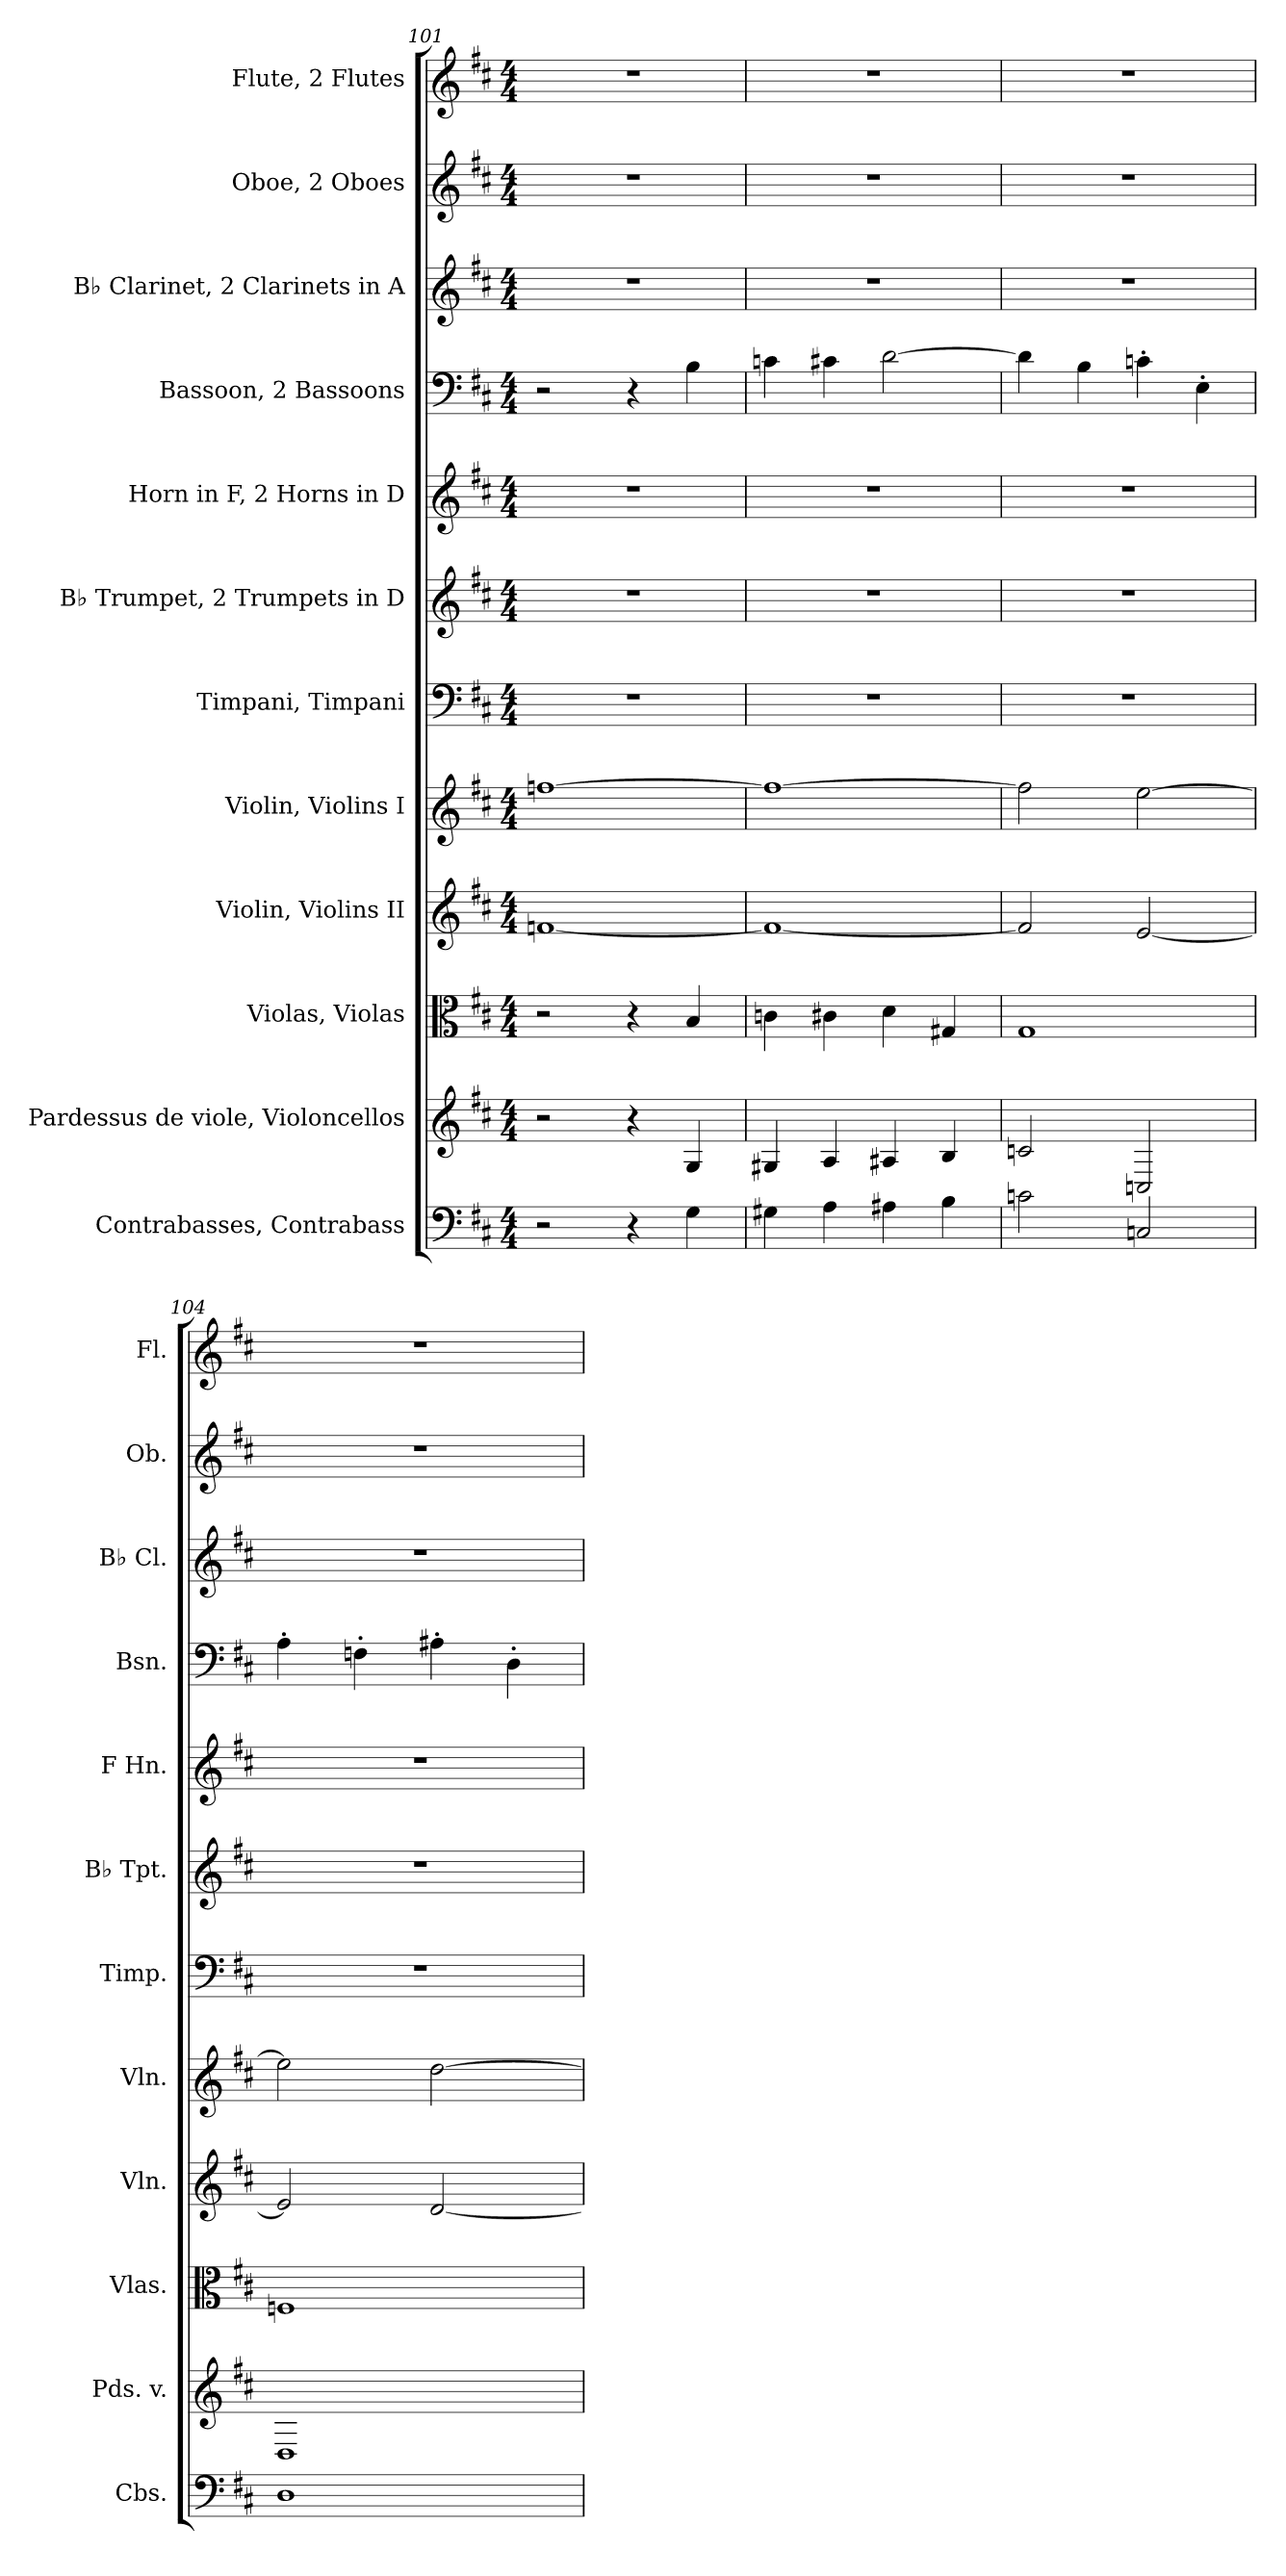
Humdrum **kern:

**kern	**kern	**kern	**kern	**kern	**kern	**kern	**kern	**kern	**kern	**kern	**kern
*part12	*part11	*part10	*part9	*part8	*part7	*part6	*part5	*part4	*part3	*part2	*part1
*staff12	*staff11	*staff10	*staff9	*staff8	*staff7	*staff6	*staff5	*staff4	*staff3	*staff2	*staff1
*I"Contrabasses, Contrabass	*I"Pardessus de viole, Violoncellos	*I"Violas, Violas	*I"Violin, Violins II	*I"Violin, Violins I	*I"Timpani, Timpani	*I"B♭ Trumpet, 2 Trumpets in D	*I"Horn in F, 2 Horns in D	*I"Bassoon, 2 Bassoons	*I"B♭ Clarinet, 2 Clarinets in A	*I"Oboe, 2 Oboes	*I"Flute, 2 Flutes
*I'Cbs.	*I'Pds. v.	*I'Vlas.	*I'Vln.	*I'Vln.	*I'Timp.	*I'B♭ Tpt.	*I'F Hn.	*I'Bsn.	*I'B♭ Cl.	*I'Ob.	*I'Fl.
*clefF4	*clefG2	*clefC3	*clefG2	*clefG2	*clefF4	*clefG2	*clefG2	*clefF4	*clefG2	*clefG2	*clefG2
*ITrd7c12	*	*	*	*	*	*ITrd1c2	*ITrd4c7	*	*ITrd1c2	*	*
*k[f#c#]	*k[f#c#]	*k[f#c#]	*k[f#c#]	*k[f#c#]	*k[f#c#]	*k[]	*k[f#]	*k[f#c#]	*k[]	*k[f#c#]	*k[f#c#]
*M4/4	*M4/4	*M4/4	*M4/4	*M4/4	*M4/4	*M4/4	*M4/4	*M4/4	*M4/4	*M4/4	*M4/4
=101	=101	=101	=101	=101	=101	=101	=101	=101	=101	=101	=101
2r	2r	2r	[1fn	[1ffn	1r	1r	1r	2r	1r	1r	1r
4r	4r	4r	.	.	.	.	.	4r	.	.	.
4GG\	4G/	4B/	.	.	.	.	.	4B\	.	.	.
!!LO:PB:g=z
=102	=102	=102	=102	=102	=102	=102	=102	=102	=102	=102	=102
4GG#X\	4G#X/	4cn\	1f_	1ff_	1r	1r	1r	4cn\	1r	1r	1r
4AA\	4A/	4c#X\	.	.	.	.	.	4c#X\	.	.	.
4AA#X\	4A#X/	4d\	.	.	.	.	.	[2d\	.	.	.
4BB\	4B/	4G#X/	.	.	.	.	.	.	.	.	.
=103	=103	=103	=103	=103	=103	=103	=103	=103	=103	=103	=103
2Cn\	2cn/	1G	2f/]	2ff\]	1r	1r	1r	4d\]	1r	1r	1r
.	.	.	.	.	.	.	.	4B\	.	.	.
2CCn/	2Cn/	.	[2e/	[2ee\	.	.	.	4cn'\	.	.	.
.	.	.	.	.	.	.	.	4E'\	.	.	.
=104	=104	=104	=104	=104	=104	=104	=104	=104	=104	=104	=104
1DD	1D	1Fn	2e/]	2ee\]	1r	1r	1r	4A'\	1r	1r	1r
.	.	.	.	.	.	.	.	4Fn'\	.	.	.
.	.	.	[2d/	[2dd\	.	.	.	4A#X'\	.	.	.
.	.	.	.	.	.	.	.	4D'\	.	.	.
=	=	=	=	=	=	=	=	=	=	=	=
*-	*-	*-	*-	*-	*-	*-	*-	*-	*-	*-	*-
